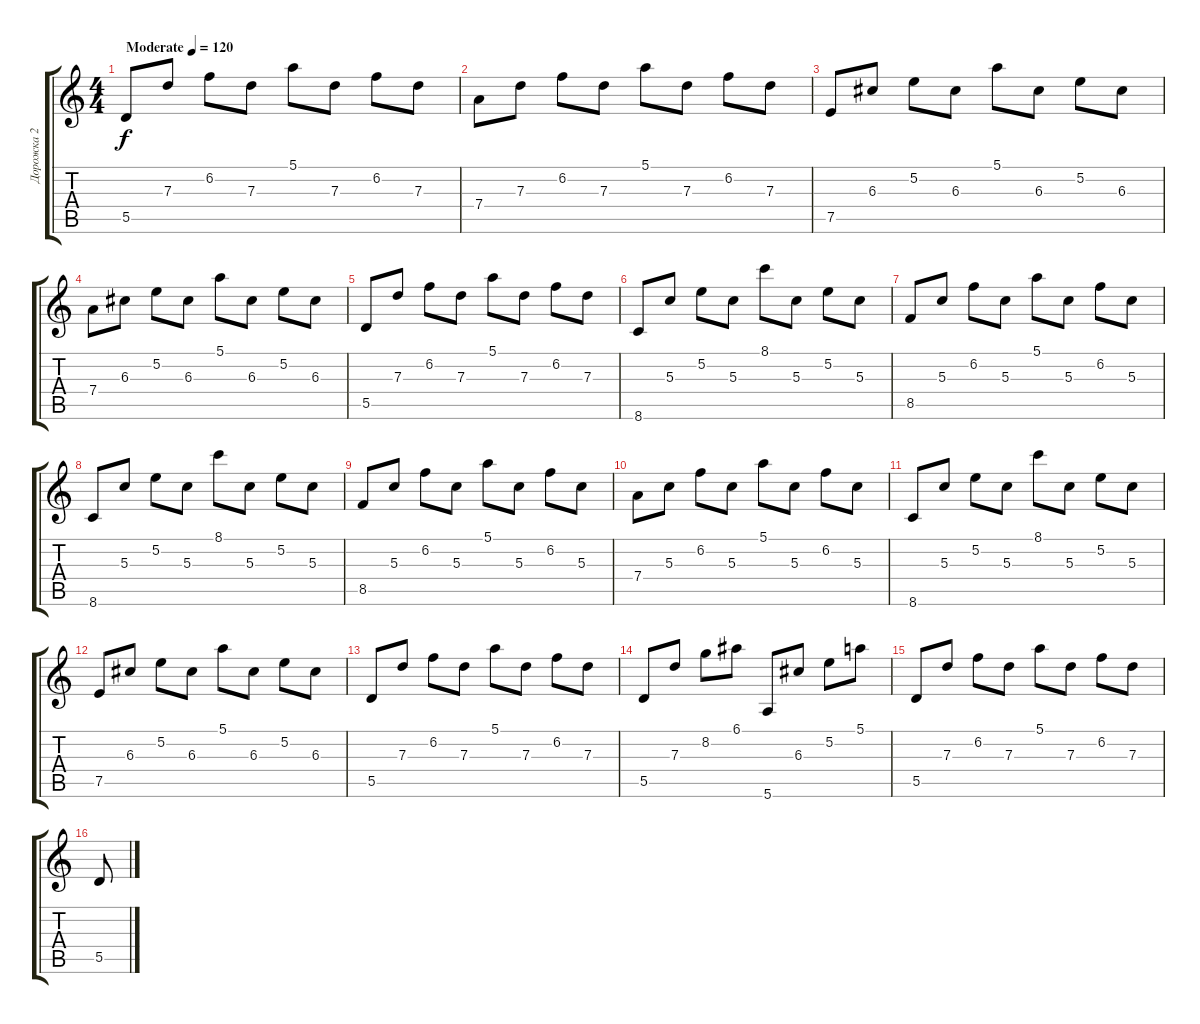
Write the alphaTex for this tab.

\track ("Дорожка 2" "Дорожка 2") {instrument acousticguitarnylon}
\staff {score tabs}
\tuning (E4 B3 G3 D3 A2 E2) {hide}
\ts (4 4)
\tempo (120 "Moderate")
\clef g2
\ks c
5.5.8{dy f instrument acousticguitarnylon} 7.3.8 6.2.8 7.3.8 5.1.8 7.3.8 6.2.8 7.3.8 |
7.4.8 7.3.8 6.2.8 7.3.8 5.1.8 7.3.8 6.2.8 7.3.8 |
7.5.8 6.3.8 5.2.8 6.3.8 5.1.8 6.3.8 5.2.8 6.3.8 |
7.4.8 6.3.8 5.2.8 6.3.8 5.1.8 6.3.8 5.2.8 6.3.8 |
5.5.8 7.3.8 6.2.8 7.3.8 5.1.8 7.3.8 6.2.8 7.3.8 |
8.6.8 5.3.8 5.2.8 5.3.8 8.1.8 5.3.8 5.2.8 5.3.8 |
8.5.8 5.3.8 6.2.8 5.3.8 5.1.8 5.3.8 6.2.8 5.3.8 |
8.6.8 5.3.8 5.2.8 5.3.8 8.1.8 5.3.8 5.2.8 5.3.8 |
8.5.8 5.3.8 6.2.8 5.3.8 5.1.8 5.3.8 6.2.8 5.3.8 |
7.4.8 5.3.8 6.2.8 5.3.8 5.1.8 5.3.8 6.2.8 5.3.8 |
8.6.8 5.3.8 5.2.8 5.3.8 8.1.8 5.3.8 5.2.8 5.3.8 |
7.5.8 6.3.8 5.2.8 6.3.8 5.1.8 6.3.8 5.2.8 6.3.8 |
5.5.8 7.3.8 6.2.8 7.3.8 5.1.8 7.3.8 6.2.8 7.3.8 |
5.5.8 7.3.8 8.2.8 6.1.8 5.6.8 6.3.8 5.2.8 5.1.8 |
5.5.8 7.3.8 6.2.8 7.3.8 5.1.8 7.3.8 6.2.8 7.3.8 |
5.5.8
